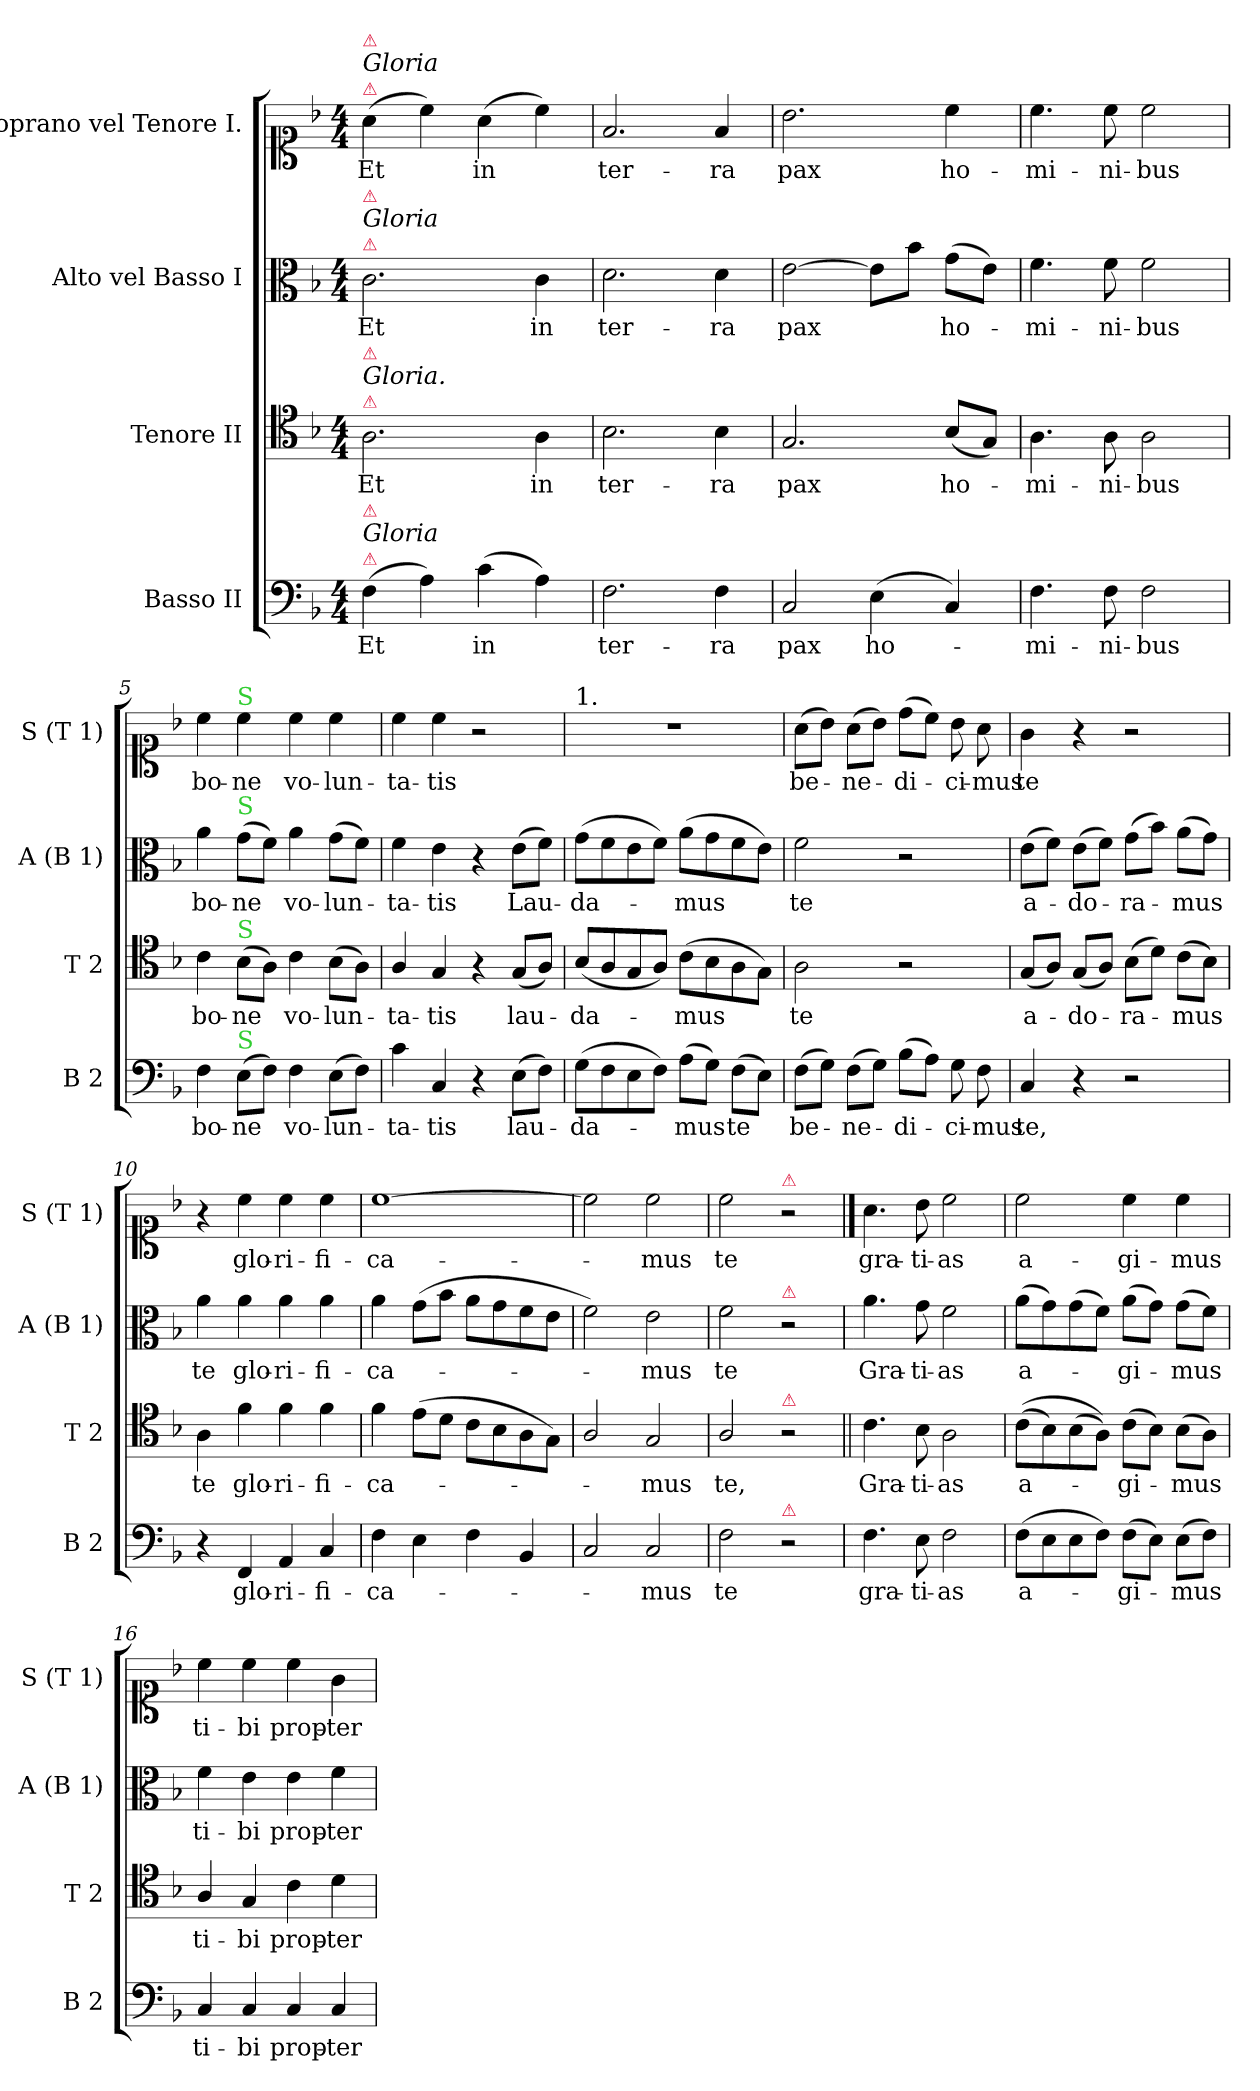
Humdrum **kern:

**kern	**text	**kern	**text	**kern	**text	**kern	**text
*part4	*part4	*part3	*part3	*part2	*part2	*part1	*part1
*staff4	*staff4	*staff3	*staff3	*staff2	*staff2	*staff1	*staff1
*I"Basso II	*	*I"Tenore II	*	*I"Alto vel Basso I	*	*I"Soprano vel Tenore I.	*
*I'B 2	*	*I'T 2	*	*I'A (B 1)	*	*I'S (T 1)	*
*clefF4	*	*clefC4	*	*clefC3	*	*clefC1	*
*k[b-]	*	*k[b-]	*	*k[b-]	*	*k[b-]	*
*M4/4	*	*M4/4	*	*M4/4	*	*M4/4	*
=1	=1	=1	=1	=1	=1	=1	=1
!	!	!	!	!	!	!LO:TX:a:color=crimson:t=⚠	!
!	!	!	!	!	!	!LO:TX:a:i:t=Gloria	!
!	!	!	!	!	!	!LO:TX:a:color=crimson:t=⚠	!
!	!	!	!	!LO:TX:a:color=crimson:t=⚠	!	!	!
!	!	!	!	!LO:TX:a:i:t=Gloria	!	!	!
!	!	!	!	!LO:TX:a:color=crimson:t=⚠	!	!	!
!	!	!LO:TX:a:color=crimson:t=⚠	!	!	!	!	!
!	!	!LO:TX:a:i:t=Gloria.	!	!	!	!	!
!	!	!LO:TX:a:color=crimson:t=⚠	!	!	!	!	!
!LO:TX:a:color=crimson:t=⚠	!	!	!	!	!	!	!
!LO:TX:a:i:t=Gloria	!	!	!	!	!	!	!
!LO:TX:a:color=crimson:t=⚠	!	!	!	!	!	!	!
(>4F\	Et	2.A\	Et	2.c\	Et	(>4a\	Et
4A\)	.	.	.	.	.	4cc\)	.
(>4c\	in	.	.	.	.	(>4a\	in
4A\)	.	4A\	in	4c\	in	4cc\)	.
=2	=2	=2	=2	=2	=2	=2	=2
2.F\	ter-	2.B-\	ter-	2.d\	ter-	2.f/	ter-
4F\	-ra	4B-\	-ra	4d\	-ra	4f/	-ra
=3	=3	=3	=3	=3	=3	=3	=3
2C/	pax	2.G/	pax	[2e\	pax	2.b-\	pax
(>4E\	ho-	.	.	8e\L]	.	.	.
.	.	.	.	8b-\J	.	.	.
4C/)	.	(<8B-/L	ho-	(>8g\L	ho-	4cc\	ho-
.	.	8G/J)	.	8e\J)	.	.	.
=4	=4	=4	=4	=4	=4	=4	=4
4.F\	-mi-	4.A\	-mi-	4.f\	-mi-	4.cc\	-mi-
8F\	-ni-	8A\	-ni-	8f\	-ni-	8cc\	-ni-
2F\	-bus	2A\	-bus	2f\	-bus	2cc\	-bus
=5	=5	=5	=5	=5	=5	=5	=5
4F\	bo-	4c\	bo-	4a\	bo-	4cc\	bo-
!	!	!	!	!	!	!LO:TX:a:color=limegreen:t=S	!
!	!	!	!	!LO:TX:a:color=limegreen:t=S	!	!	!
!	!	!LO:TX:a:color=limegreen:t=S	!	!	!	!	!
!LO:TX:a:color=limegreen:t=S	!	!	!	!	!	!	!
(>8E\L	-ne	(>8B-\L	-ne	(>8g\L	-ne	4cc\	-ne
8F\J)	.	8A\J)	.	8f\J)	.	.	.
4F\	vo-	4c\	vo-	4a\	vo-	4cc\	vo-
(>8E\L	-lun-	(>8B-\L	-lun-	(>8g\L	-lun-	4cc\	-lun-
8F\J)	.	8A\J)	.	8f\J)	.	.	.
=6	=6	=6	=6	=6	=6	=6	=6
4c\	-ta-	4A/	-ta-	4f\	-ta-	4cc\	-ta-
4C/	-tis	4G/	-tis	4e\	-tis	4cc\	-tis
4r	.	4r	.	4r	.	2r	.
(>8E\L	lau-	(<8G/L	lau-	(>8e\L	Lau-	.	.
8F\J)	.	8A/J)	.	8f\J)	.	.	.
=7	=7	=7	=7	=7	=7	=7	=7
!	!	!	!	!	!	!LO:TX:a:t=1.	!
(>8G\L	-da-	(<8B-/L	-da-	(>8g\L	-da-	1r	.
8F\	.	8A/	.	8f\	.	.	.
8E\	.	8G/	.	8e\	.	.	.
8F\J)	.	8A/J)	.	8f\J)	.	.	.
(>8A\L	-mus	(>8c\L	-mus	(>8a\L	mus	.	.
8G\J)	.	8B-\	.	8g\	.	.	.
(>8F\L	te	8A\	.	8f\	.	.	.
8E\J)	.	8G\J)	.	8e\J)	.	.	.
=8	=8	=8	=8	=8	=8	=8	=8
(>8F\L	be-	2A\	te	2f\	te	(>8a\L	be-
8G\J)	.	.	.	.	.	8b-\J)	.
(>8F\L	-ne-	.	.	.	.	(>8a\L	-ne-
8G\J)	.	.	.	.	.	8b-\J)	.
(>8B-\L	-di-	2r	.	2r	.	(>8dd\L	-di-
8A\J)	.	.	.	.	.	8cc\J)	.
8G\	-ci-	.	.	.	.	8b-\	-ci-
8F\	-mus	.	.	.	.	8a\	mus
=9	=9	=9	=9	=9	=9	=9	=9
4C/	te,	(<8G/L	a-	(>8e\L	a-	4g\	te
.	.	8A/J)	.	8f\J)	.	.	.
4r	.	(<8G/L	-do-	(>8e\L	-do-	4r	.
.	.	8A/J)	.	8f\J)	.	.	.
2r	.	(>8B-\L	-ra-	(>8g\L	-ra-	2r	.
.	.	8d\J)	.	8b-\J)	.	.	.
.	.	(>8c\L	-mus	(>8a\L	-mus	.	.
.	.	8B-\J)	.	8g\J)	.	.	.
=10	=10	=10	=10	=10	=10	=10	=10
4r	.	4A\	te	4a\	te	4r	.
4FF/	glo-	4f\	glo-	4a\	glo-	4cc\	glo-
4AA/	-ri-	4f\	-ri-	4a\	-ri-	4cc\	-ri-
4C/	-fi-	4f\	-fi-	4a\	-fi-	4cc\	-fi-
=11	=11	=11	=11	=11	=11	=11	=11
4F\	-ca-	4f\	-ca-	4a\	-ca-	[1cc	-ca-
4E\	.	(>8e\L	.	(>8g\L	.	.	.
.	.	8d\J	.	8b-\J	.	.	.
4F\	.	8c\L	.	8a\L	.	.	.
.	.	8B-\	.	8g\	.	.	.
4BB-/	.	8A\	.	8f\	.	.	.
.	.	8G\J)	.	8e\J	.	.	.
=12	=12	=12	=12	=12	=12	=12	=12
2C/	.	2A/	.	2f\)	.	2cc\]	.
2C/	-mus	2G/	-mus	2e\	-mus	2cc\	-mus
=13	=13	=13	=13	=13	=13	=13	=13
2F\	te	2A/	te,	2f\	te	2cc\	te
!	!	!	!	!	!	!LO:TX:a:color=crimson:t=⚠	!
!	!	!	!	!LO:TX:a:color=crimson:t=⚠	!	!	!
!	!	!LO:TX:a:color=crimson:t=⚠	!	!	!	!	!
!LO:TX:a:color=crimson:t=⚠	!	!	!	!	!	!	!
2r	.	2r	.	2r	.	2r	.
=14	==14	=14||	==14	=14	==14	==14	==14
4.F\	gra-	4.c\	Gra-	4.a\	Gra-	4.a\	gra-
8E\	-ti-	8B-\	-ti-	8g\	-ti-	8b-\	-ti-
2F\	-as	2A\	-as	2f\	-as	2cc\	-as
=15	=15	=15	=15	=15	=15	=15	=15
(>8F\L	a-	(>(>8c\L	a-	(>8a\L	a-	2cc\	a-
8E\	.	8B-\)	.	8g\)	.	.	.
8E\	.	(>8B-\	.	(>8g\	.	.	.
8F\J)	.	8A\J))	.	8f\J)	.	.	.
(>8F\L	-gi-	(>8c\L	-gi-	(>8a\L	-gi-	4cc\	-gi-
8E\J)	.	8B-\J)	.	8g\J)	.	.	.
(>8E\L	-mus	(>8B-\L	-mus	(>8g\L	-mus	4cc\	-mus
8F\J)	.	8A\J)	.	8f\J)	.	.	.
=16	=16	=16	=16	=16	=16	=16	=16
4C/	ti-	4A/	ti-	4f\	ti-	4cc\	ti-
4C/	-bi	4G/	-bi	4e\	-bi	4cc\	-bi
4C/	prop-	4c\	prop-	4e\	prop-	4cc\	prop-
4C/	-ter	4d\	-ter	4f\	-ter	4g\	-ter
=	=	=	=	=	=	=	=
*-	*-	*-	*-	*-	*-	*-	*-
